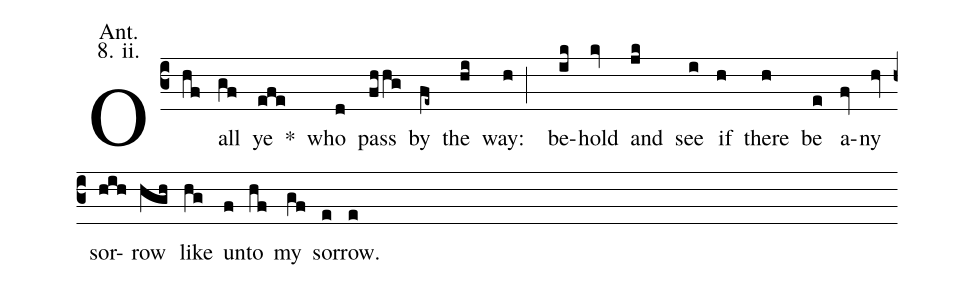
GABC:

annotation: Ant.;
annotation: 8. ii.;
%%
(c3) O(hf) all(gf) ye(efe) <sp>*</sp>() who(d) pass(fhhg) by(fe~) the(hi) way:(h;) be(ik)hold(kv) and(jk) see(i) if(h) there(h) be(e) a(fv)ny(hv) sor(hih)row(hgh) like(hg) un(f)to(hf) my(gf) sor(e)row.(e)
